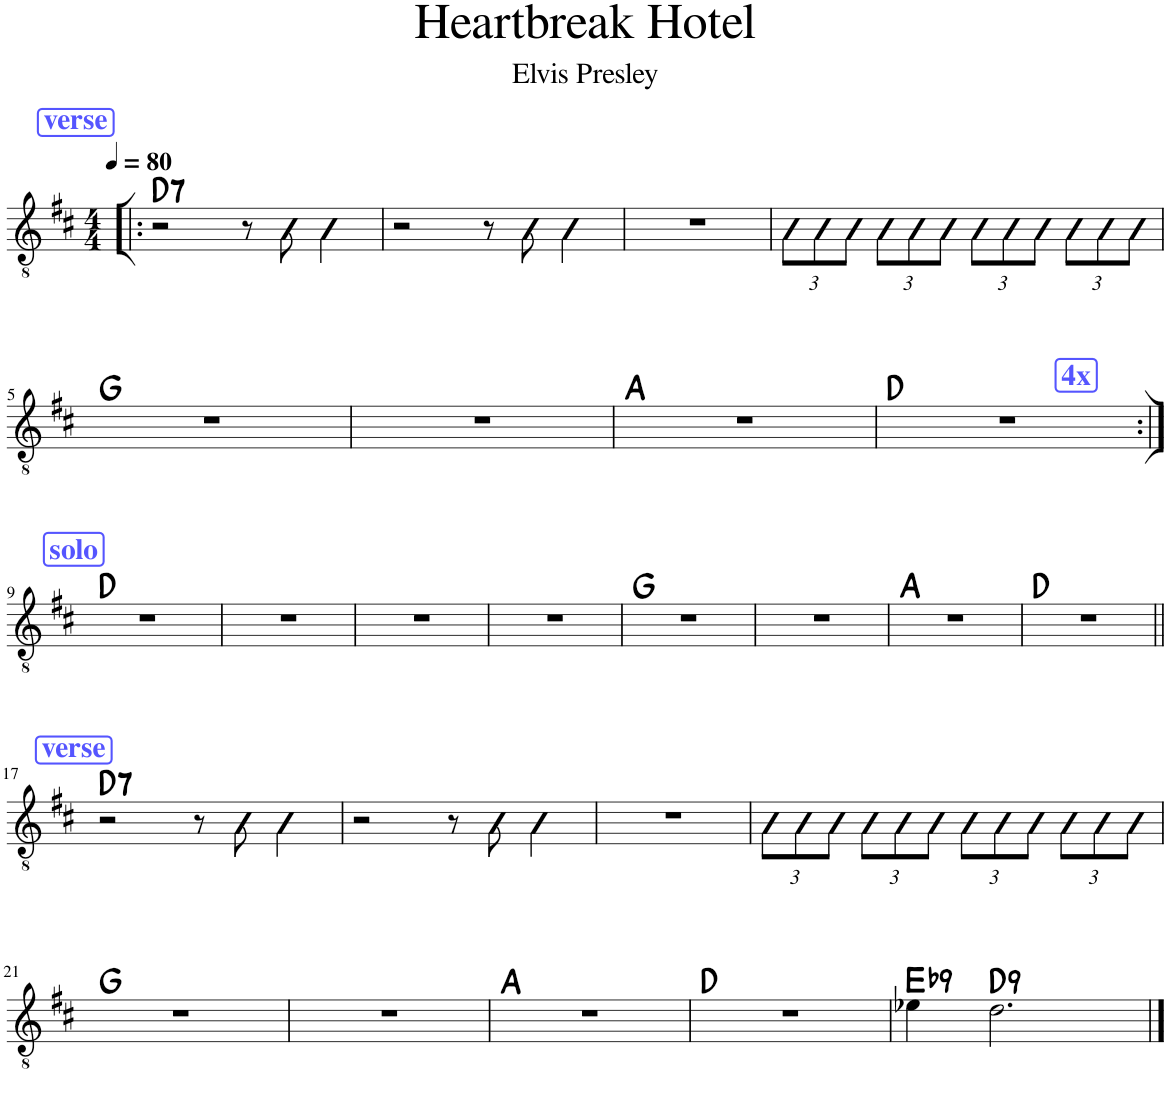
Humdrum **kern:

**kern	**harte
*part1	*part1
*staff1	*
*I"Classical Guitar	*
*I'Guit.	*
*clefGv2	*
*k[f#c#]	*
*M4/4	*
*MM80	*
!!LO:REH:place=s1:a:B:cj:color=#5555FF:fs=14:t=verse
=1!|:	=1!|:
!	!LO:H:kt=7
2r	D:7
8r	.
8d\	.
4d\	.
=2	=2
2r	.
8r	.
8d\	.
4d\	.
=3	=3
1r	.
=4	=4
*Xbrackettup	*
12d\L	.
12d\	.
12d\J	.
12d\L	.
12d\	.
12d\J	.
12d\L	.
12d\	.
12d\J	.
12d\L	.
12d\	.
12d\J	.
!!LO:LB:g=z
=5	=5
1r	G:maj
=6	=6
1r	.
=7	=7
1r	A:maj
!!LO:REH:place=s1:a:B:cj:color=#5555FF:fs=14:t=4x
=8	=8
1r	D:maj
!!LO:LB:g=z
!!LO:REH:place=s1:a:B:cj:color=#5555FF:fs=14:t=solo
=9:|!	=9:|!
1r	D:maj
=10	=10
1r	.
=11	=11
1r	.
=12	=12
1r	.
=13	=13
1r	G:maj
=14	=14
1r	.
=15	=15
1r	A:maj
=16	=16
1r	D:maj
!!LO:LB:g=z
!!LO:REH:place=s1:a:B:cj:color=#5555FF:fs=14:t=verse
=17||	=17||
!	!LO:H:kt=7
2r	D:7
8r	.
8d\	.
4d\	.
=18	=18
2r	.
8r	.
8d\	.
4d\	.
=19	=19
1r	.
=20	=20
12d\L	.
12d\	.
12d\J	.
12d\L	.
12d\	.
12d\J	.
12d\L	.
12d\	.
12d\J	.
12d\L	.
12d\	.
12d\J	.
!!LO:LB:g=z
=21	=21
1r	G:maj
=22	=22
1r	.
=23	=23
1r	A:maj
=24	=24
1r	D:maj
=25	=25
!	!LO:H:kt=9
4e-X\	Eb:9
!	!LO:H:kt=9
2.d\	D:9
==	==
*-	*-
